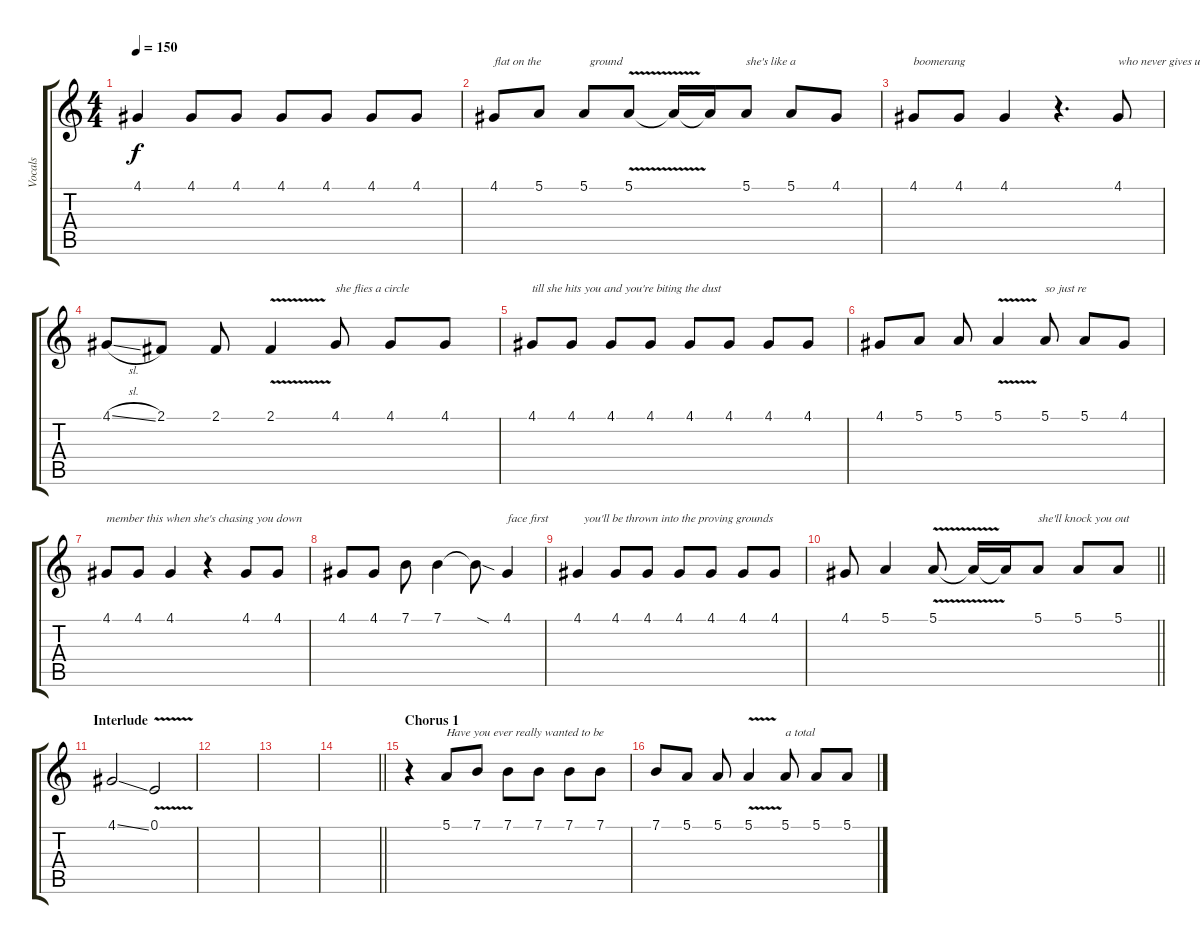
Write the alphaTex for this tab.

\track ("Vocals" "Vocals") {instrument tenorsax}
\staff {score tabs}
\tuning (E4 B3 G3 D3 A2 D2) {hide}
\ts (4 4)
\tempo 150
\clef g2
\ks c
4.1.4{dy f} 4.1.8 4.1.8 4.1.8 4.1.8 4.1.8 4.1.8 |
4.1.8{txt "flat on the"} 5.1.8 5.1.8{txt "  ground"} 5.1{v}.8 5.1{t}.16 5.1{t}.16 5.1.8{txt "she's like a "} 5.1.8 4.1.8 |
4.1.8{txt "boomerang"} 4.1.8 4.1.4 r.4{d} 4.1.8{txt "who never gives up"} |
4.1{sl}.8 2.1.8 2.1.8 2.1{v}.4 4.1.8{txt "she flies a circle"} 4.1.8 4.1.8 |
4.1.8{txt "till she hits you and you're biting the dust"} 4.1.8 4.1.8 4.1.8 4.1.8 4.1.8 4.1.8 4.1.8 |
4.1.8 5.1.8 5.1.8 5.1{v}.4 5.1.8{txt "so just re"} 5.1.8 4.1.8 |
4.1.8{txt "member this when she's chasing you down"} 4.1.8 4.1.4 r.4 4.1.8 4.1.8 |
4.1.8 4.1.8 7.1.8 7.1.4 7.1{sod t}.8 4.1.4{txt "face first"} |
4.1.4{txt "  you'll be thrown into the proving grounds"} 4.1.8 4.1.8 4.1.8 4.1.8 4.1.8 4.1.8 |
\barLineRight lightlight
4.1.8 5.1.4 5.1{v}.8 5.1{t}.16 5.1{t}.16 5.1.8{txt "she'll knock you out"} 5.1.8 5.1.8 |
\section ("" "Interlude")
4.1{ss}.2 0.1{v}.2 |
|
|
\barLineRight lightlight
|
\section ("" "Chorus 1")
r.4 5.1.8{txt "Have you ever really wanted to be"} 7.1.8 7.1.8 7.1.8 7.1.8 7.1.8 |
7.1.8 5.1.8 5.1.8 5.1{v}.4 5.1.8{txt "a total"} 5.1.8 5.1.8
